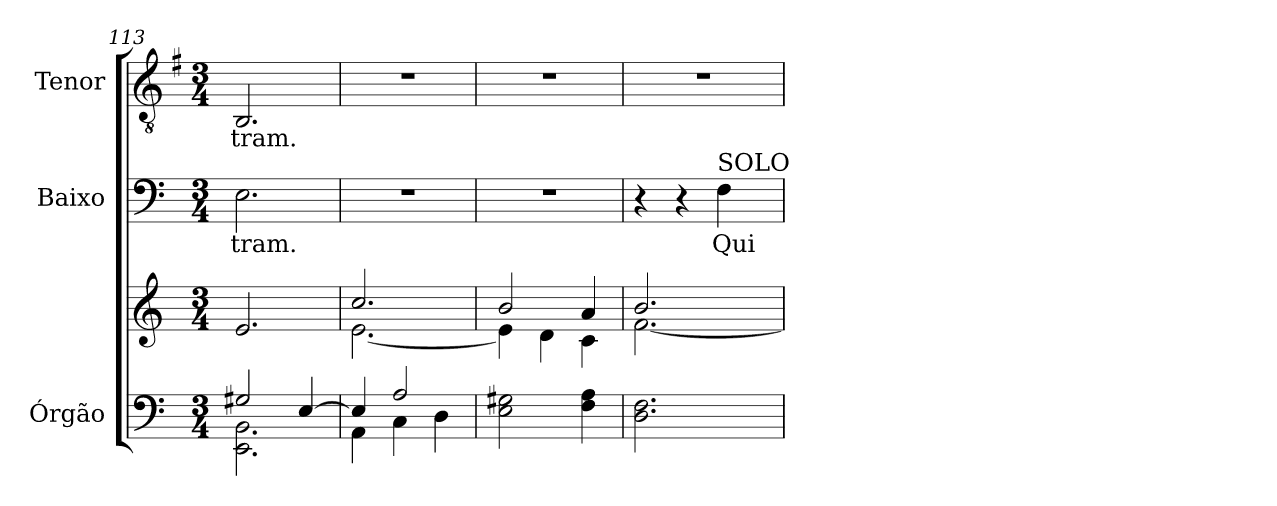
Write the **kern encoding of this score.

**kern	**kern	**kern	**text	**kern	**text
*part3	*part3	*part2	*part2	*part1	*part1
*staff4	*staff3	*staff2	*staff2	*staff1	*staff1
*I"Órgão	*	*I"Baixo	*	*I"Tenor	*
*I'Órg.	*	*	*	*I'Tr.	*
*clefF4	*clefG2	*clefF4	*	*clefGv2	*
*	*	*	*	*ITrd4c7	*
*k[]	*k[]	*k[]	*	*k[]	*
*C:	*C:	*C:	*	*C:	*
*M3/4	*M3/4	*M3/4	*	*M3/4	*
=113	=113	=113	=113	=113	=113
*^	*	*	*	*	*
!	!	!	!	!LO:LY:b:color=#000000	!	!
!	!	!	!	!	!	!LO:LY:b:color=#000000
2G#Xi/	2.EEi\ 2.BBi	2.ei/	2.Ei\	-tram.	2.EEi/	-tram.
[>4Ei/	.	.	.	.	.	.
!!LO:PB:g=z
=114	=114	=114	=114	=114	=114	=114
*	*	*^	*	*	*	*
!	!	!	!	!LO:N:vis=1	!	!LO:N:vis=1	!
4Ei/]	4AAi\	2.cci/	[<2.ei\	2.r	.	2.r	.
2Ai/	4Ci\	.	.	.	.	.	.
.	4Di\	.	.	.	.	.	.
=115	=115	=115	=115	=115	=115	=115	=115
!	!	!	!	!LO:N:vis=1	!	!LO:N:vis=1	!
*v	*v	*	*	*	*	*	*
2Ei\ 2G#Xi	2bi/	4ei\]	2.r	.	2.r	.
.	.	4di\	.	.	.	.
4Fi\ 4Ai	4ai/	4ci\	.	.	.	.
=116	=116	=116	=116	=116	=116	=116
!	!	!	!	!	!LO:N:vis=1	!
2.Di\ 2.Fi	2.bi/	[<2.fi\	4r	.	2.r	.
.	.	.	4r	.	.	.
!	!	!	!LO:TX:a:t=SOLO	!	!	!
!	!	!	!	!LO:LY:b:color=#000000	!	!
.	.	.	4Fi\	Qui	.	.
*	*v	*v	*	*	*	*
=	=	=	=	=	=
*-	*-	*-	*-	*-	*-
